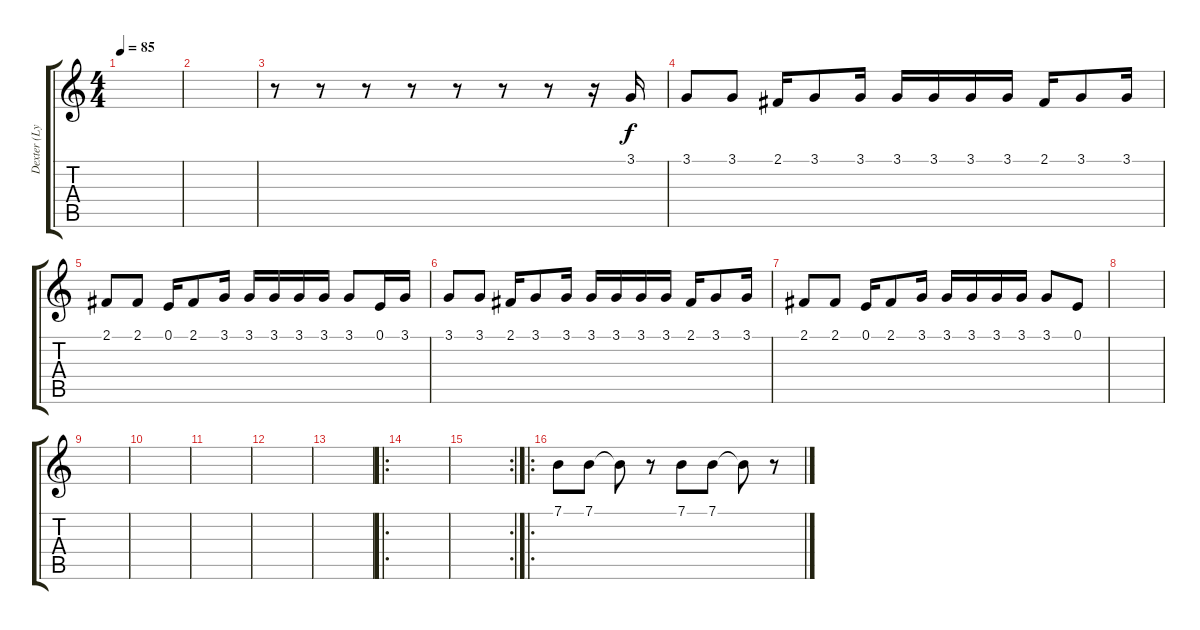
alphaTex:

\track ("Dexter (Lyrics)" "Dexter (Ly") {instrument oboe}
\staff {score tabs}
\tuning (E4 B3 G3 D3 A2 E2) {hide}
\ts (4 4)
\tempo 85
\clef g2
\ks c
|
|
r.8 r.8 r.8 r.8 r.8 r.8 r.8 r.16 3.1.16 |
3.1.8 3.1.8 2.1.16 3.1.8 3.1.16 3.1.16 3.1.16 3.1.16 3.1.16 2.1.16 3.1.8 3.1.16 |
2.1.8 2.1.8 0.1.16 2.1.8 3.1.16 3.1.16 3.1.16 3.1.16 3.1.16 3.1.8 0.1.16 3.1.16 |
3.1.8 3.1.8 2.1.16 3.1.8 3.1.16 3.1.16 3.1.16 3.1.16 3.1.16 2.1.16 3.1.8 3.1.16 |
2.1.8 2.1.8 0.1.16 2.1.8 3.1.16 3.1.16 3.1.16 3.1.16 3.1.16 3.1.8 0.1.8 |
|
|
|
|
|
|
\ro
|
\rc 2
|
\ro
7.1.8 7.1.8 7.1{t}.8 r.8 7.1.8 7.1.8 7.1{t}.8 r.8
